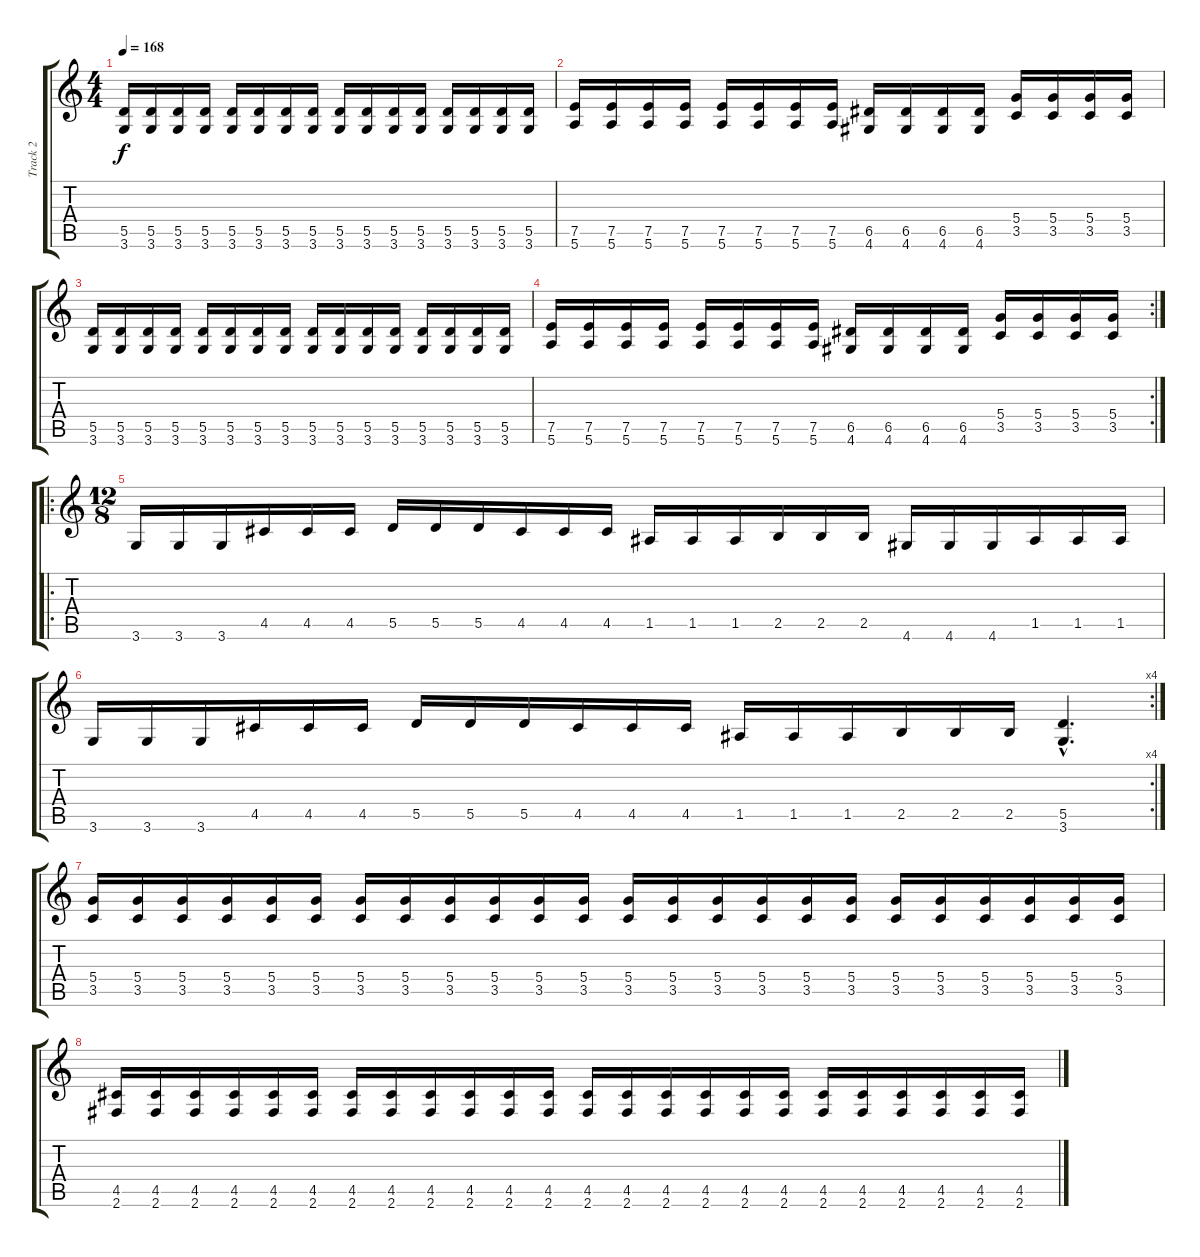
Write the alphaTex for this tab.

\track ("Track 2" "Track 2") {instrument distortionguitar}
\staff {score tabs}
\tuning (E4 B3 G3 D3 A2 E2) {hide}
\ts (4 4)
\tempo 168
\clef g2
\ks c
(5.5 3.6).16{dy f} (5.5 3.6).16 (5.5 3.6).16 (5.5 3.6).16 (5.5 3.6).16 (5.5 3.6).16 (5.5 3.6).16 (5.5 3.6).16 (5.5 3.6).16 (5.5 3.6).16 (5.5 3.6).16 (5.5 3.6).16 (5.5 3.6).16 (5.5 3.6).16 (5.5 3.6).16 (5.5 3.6).16 |
(7.5 5.6).16 (7.5 5.6).16 (7.5 5.6).16 (7.5 5.6).16 (7.5 5.6).16 (7.5 5.6).16 (7.5 5.6).16 (7.5 5.6).16 (6.5 4.6).16 (6.5 4.6).16 (6.5 4.6).16 (6.5 4.6).16 (5.4 3.5).16 (5.4 3.5).16 (5.4 3.5).16 (5.4 3.5).16 |
(5.5 3.6).16 (5.5 3.6).16 (5.5 3.6).16 (5.5 3.6).16 (5.5 3.6).16 (5.5 3.6).16 (5.5 3.6).16 (5.5 3.6).16 (5.5 3.6).16 (5.5 3.6).16 (5.5 3.6).16 (5.5 3.6).16 (5.5 3.6).16 (5.5 3.6).16 (5.5 3.6).16 (5.5 3.6).16 |
\rc 2
(7.5 5.6).16 (7.5 5.6).16 (7.5 5.6).16 (7.5 5.6).16 (7.5 5.6).16 (7.5 5.6).16 (7.5 5.6).16 (7.5 5.6).16 (6.5 4.6).16 (6.5 4.6).16 (6.5 4.6).16 (6.5 4.6).16 (5.4 3.5).16 (5.4 3.5).16 (5.4 3.5).16 (5.4 3.5).16 |
\ro
\ts (12 8)
3.6.16 3.6.16 3.6.16 4.5.16 4.5.16 4.5.16 5.5.16 5.5.16 5.5.16 4.5.16 4.5.16 4.5.16 1.5.16 1.5.16 1.5.16 2.5.16 2.5.16 2.5.16 4.6.16 4.6.16 4.6.16 1.5.16 1.5.16 1.5.16 |
\rc 4
3.6.16 3.6.16 3.6.16 4.5.16 4.5.16 4.5.16 5.5.16 5.5.16 5.5.16 4.5.16 4.5.16 4.5.16 1.5.16 1.5.16 1.5.16 2.5.16 2.5.16 2.5.16 (5.5{hac} 3.6{hac}).4{d} |
(5.4 3.5).16 (5.4 3.5).16 (5.4 3.5).16 (5.4 3.5).16 (5.4 3.5).16 (5.4 3.5).16 (5.4 3.5).16 (5.4 3.5).16 (5.4 3.5).16 (5.4 3.5).16 (5.4 3.5).16 (5.4 3.5).16 (5.4 3.5).16 (5.4 3.5).16 (5.4 3.5).16 (5.4 3.5).16 (5.4 3.5).16 (5.4 3.5).16 (5.4 3.5).16 (5.4 3.5).16 (5.4 3.5).16 (5.4 3.5).16 (5.4 3.5).16 (5.4 3.5).16 |
(4.5 2.6).16 (4.5 2.6).16 (4.5 2.6).16 (4.5 2.6).16 (4.5 2.6).16 (4.5 2.6).16 (4.5 2.6).16 (4.5 2.6).16 (4.5 2.6).16 (4.5 2.6).16 (4.5 2.6).16 (4.5 2.6).16 (4.5 2.6).16 (4.5 2.6).16 (4.5 2.6).16 (4.5 2.6).16 (4.5 2.6).16 (4.5 2.6).16 (4.5 2.6).16 (4.5 2.6).16 (4.5 2.6).16 (4.5 2.6).16 (4.5 2.6).16 (4.5 2.6).16
